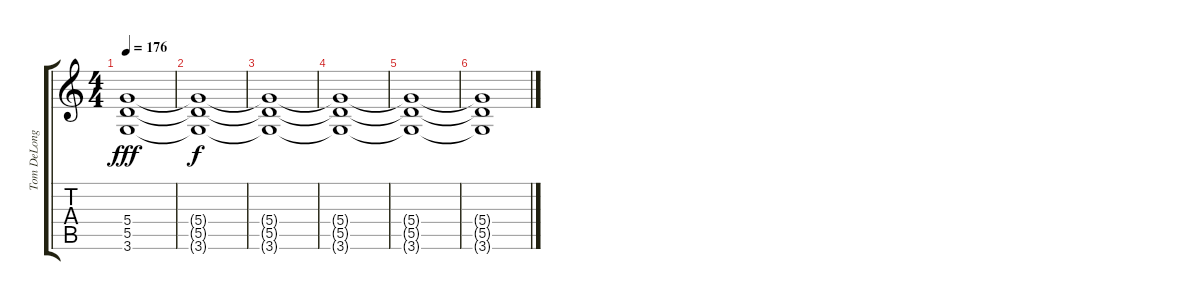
\track ("Tom DeLonge - Guitar 2" "Tom DeLong") {instrument distortionguitar}
\staff {score tabs}
\tuning (E4 B3 G3 D3 A2 E2) {hide}
\ts (4 4)
\tempo 176
\clef g2
\ks c
(5.4 5.5 3.6).1{dy fff} |
(5.4{t} 5.5{t} 3.6{t}).1{dy f} |
(5.4{t} 5.5{t} 3.6{t}).1 |
(5.4{t} 5.5{t} 3.6{t}).1 |
(5.4{t} 5.5{t} 3.6{t}).1 |
(5.4{t} 5.5{t} 3.6{t}).1
